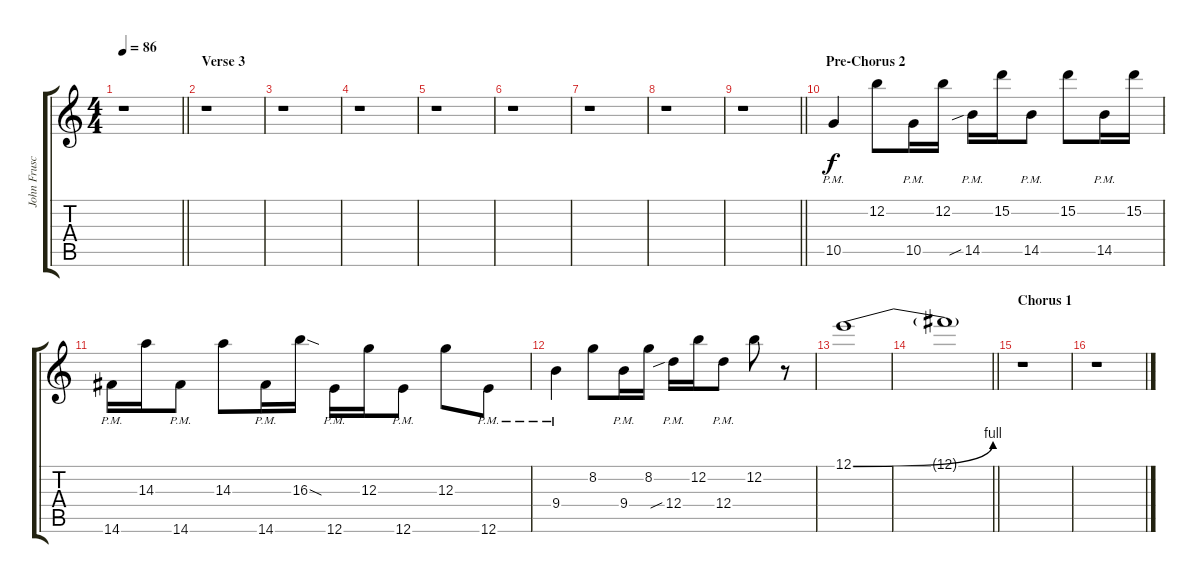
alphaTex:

\track ("John Frusciante | Gtr. 4" "John Frusc") {instrument distortionguitar}
\staff {score tabs}
\tuning (E4 B3 G3 D3 A2 E2) {hide}
\ts (4 4)
\tempo 86
\clef g2
\barLineRight lightlight
\ks c
r.1{dy f} |
\section ("" "Verse 3")
r.1 |
r.1 |
r.1 |
r.1 |
r.1 |
r.1 |
r.1 |
\barLineRight lightlight
r.1 |
\section ("" "Pre-Chorus 2")
10.5{pm}.4{balance 16} 12.2.8 10.5{pm}.16 12.2.16 14.5{sib pm}.16 15.2.16 14.5{pm}.8 15.2.8 14.5{pm}.16 15.2.16 |
14.6{pm}.16 14.3.16 14.6{pm}.8 14.3.8 14.6{pm}.16 16.3{sod}.16 12.6{pm}.16 12.3.16 12.6{pm}.8 12.3.8 12.6{pm}.8 |
9.4{pm}.4 8.2.8 9.4{pm}.16 8.2.16 12.4{sib pm}.16 12.2.16 12.4{pm}.8 12.2.8 r.8 |
12.1{be (bend 0 0 60 4)}.1{balance 8} |
\barLineRight lightlight
12.1{t}.1 |
\section ("" "Chorus 1")
r.1 |
r.1
